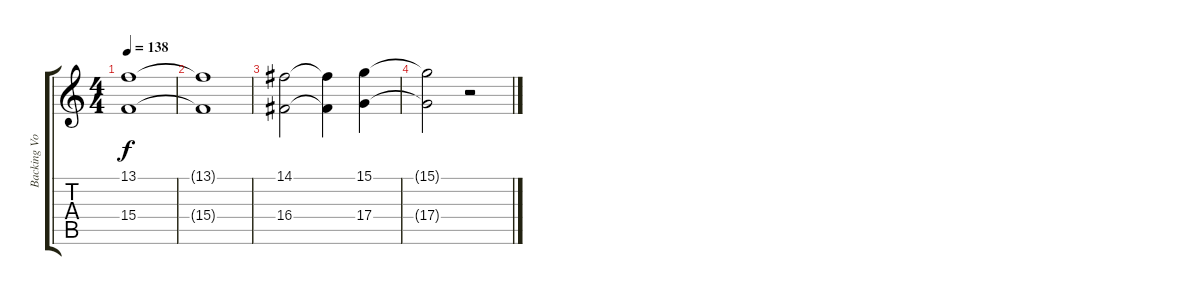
\track ("Backing Vocal" "Backing Vo") {instrument voiceoohs}
\staff {score tabs}
\tuning (E4 B3 G3 D3 A2 E2) {hide}
\ts (4 4)
\tempo 138
\clef g2
\ks c
(13.1{t} 15.4{t}).1{dy f} |
(13.1{t} 15.4{t}).1 |
(14.1 16.4).2 (14.1{t} 16.4{t}).4 (15.1 17.4).4 |
(15.1{t} 17.4{t}).2 r.2
